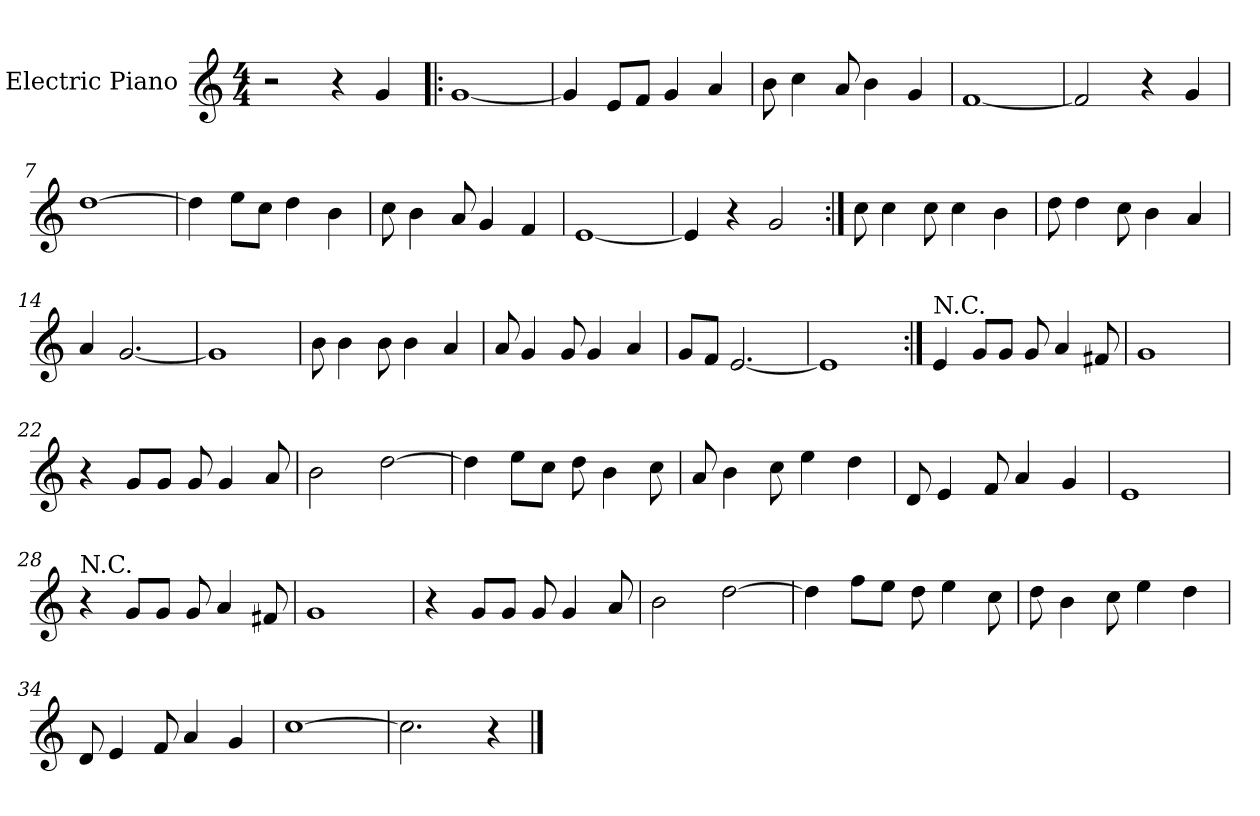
**kern
*part1
*staff1
*I"Electric Piano
*I'E.Pno
*clefG2
*k[]
*C:
*M4/4
=1
2r
4r
4g/
=2!|:
[1g
=3
4g/]
8e/L
8f/J
4g/
4a/
=4
8b\
4cc\
8a/
4b\
4g/
=5
[1f
=6
2f/]
4r
4g/
=7
[1dd
=8
4dd\]
8ee\L
8cc\J
4dd\
4b\
!!LO:LB:g=z
=9
8cc\
4b\
8a/
4g/
4f/
=10
[1e
=11
4e/]
4r
2g/
=12:|!
8cc\
4cc\
8cc\
4cc\
4b\
=13
8dd\
4dd\
8cc\
4b\
4a/
=14
4a/
[2.g/
=15
1g]
=16
8b\
4b\
8b\
4b\
4a/
!!LO:LB:g=z
=17
8a/
4g/
8g/
4g/
4a/
=18
8g/L
8f/J
[2.e/
=19
1e]
=20:|!
!LO:TX:a:t=N.C.
4e/
8g/L
8g/J
8g/
4a/
8f#X/
=21
1g
=22
4r
8g/L
8g/J
8g/
4g/
8a/
=23
2b\
[2dd\
!!LO:LB:g=z
=24
4dd\]
8ee\L
8cc\J
8dd\
4b\
8cc\
=25
8a/
4b\
8cc\
4ee\
4dd\
=26
8d/
4e/
8f/
4a/
4g/
=27
1e
=28
!LO:TX:a:t=N.C.
4r
8g/L
8g/J
8g/
4a/
8f#X/
=29
1g
=30
4r
8g/L
8g/J
8g/
4g/
8a/
!!LO:LB:g=z
=31
2b\
[2dd\
=32
4dd\]
8ff\L
8ee\J
8dd\
4ee\
8cc\
=33
8dd\
4b\
8cc\
4ee\
4dd\
=34
8d/
4e/
8f/
4a/
4g/
=35
[1cc
=36
2.cc\]
4r
==
*-
